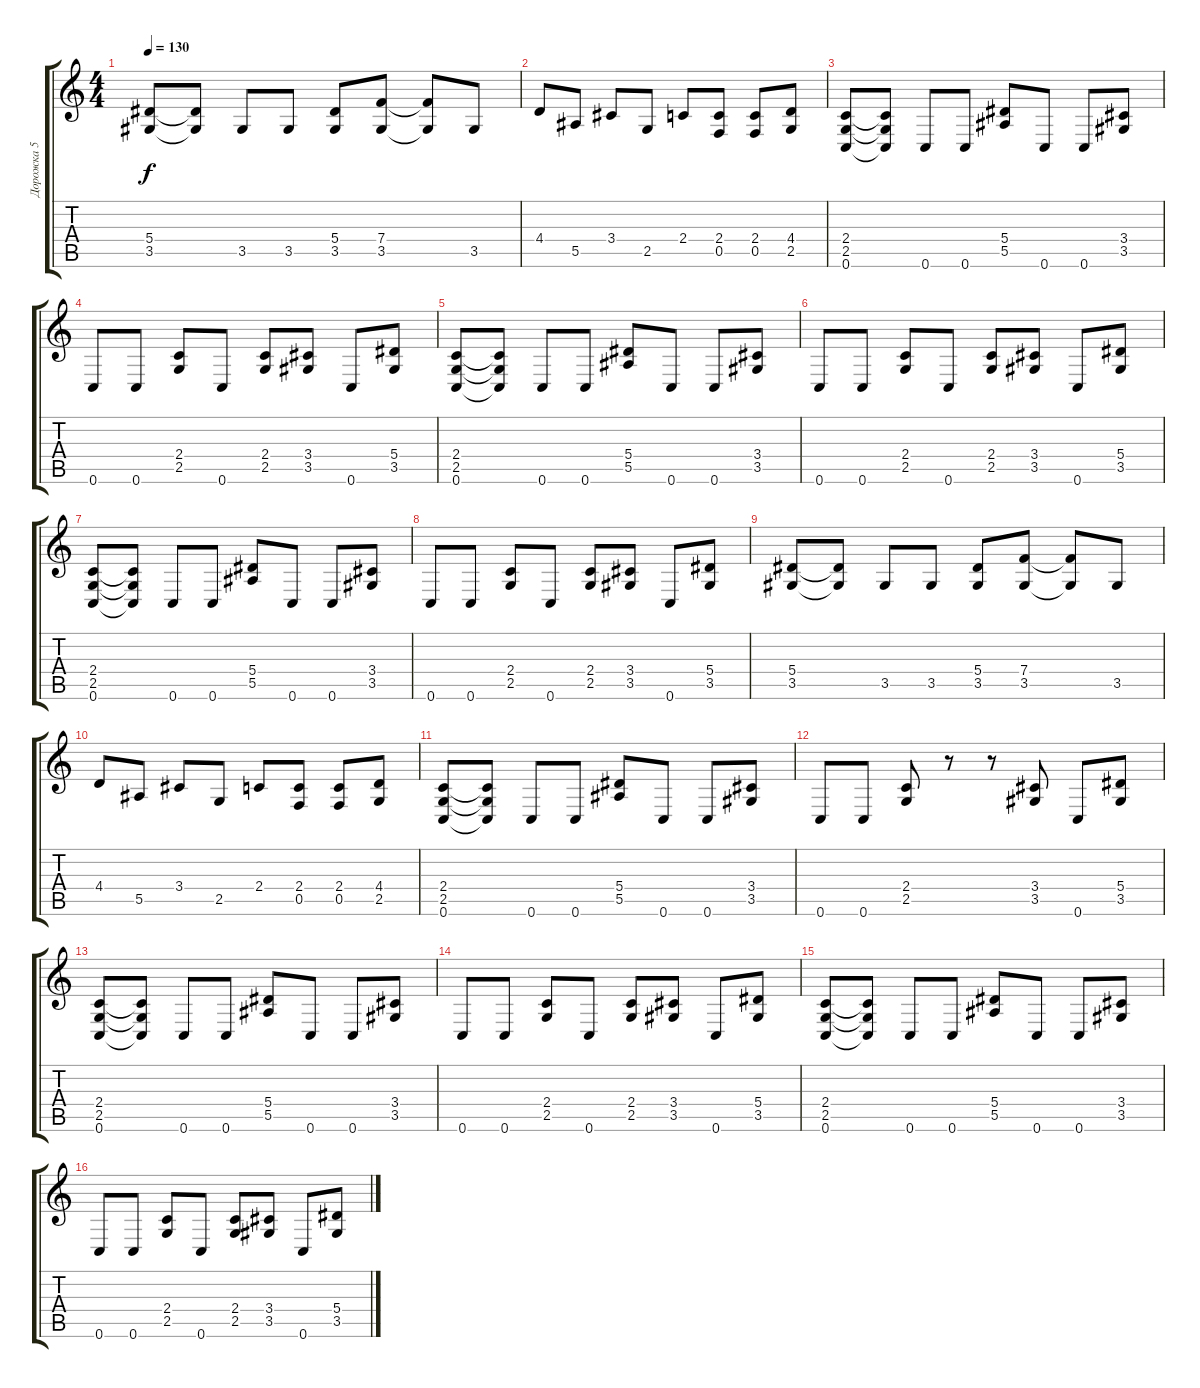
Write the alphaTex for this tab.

\track ("Дорожка 5" "Дорожка 5") {instrument distortionguitar}
\staff {score tabs}
\tuning (C4 G3 Eb3 Bb2 F2 C2) {hide}
\ts (4 4)
\tempo 130
\clef g2
\ks c
(5.4 3.5).8{dy f} (5.4{t} 3.5{t}).8 3.5.8 3.5.8 (5.4 3.5).8 (7.4 3.5).8 (7.4{t} 3.5{t}).8 3.5.8 |
4.4.8 5.5.8 3.4.8 2.5.8 2.4.8 (2.4 0.5).8 (2.4 0.5).8 (4.4 2.5).8 |
(2.4 2.5 0.6).8 (2.4{t} 2.5{t} 0.6{t}).8 0.6.8 0.6.8 (5.4 5.5).8 0.6.8 0.6.8 (3.4 3.5).8 |
0.6.8 0.6.8 (2.4 2.5).8 0.6.8 (2.4 2.5).8 (3.4 3.5).8 0.6.8 (5.4 3.5).8 |
(2.4 2.5 0.6).8 (2.4{t} 2.5{t} 0.6{t}).8 0.6.8 0.6.8 (5.4 5.5).8 0.6.8 0.6.8 (3.4 3.5).8 |
0.6.8 0.6.8 (2.4 2.5).8 0.6.8 (2.4 2.5).8 (3.4 3.5).8 0.6.8 (5.4 3.5).8 |
(2.4 2.5 0.6).8 (2.4{t} 2.5{t} 0.6{t}).8 0.6.8 0.6.8 (5.4 5.5).8 0.6.8 0.6.8 (3.4 3.5).8 |
0.6.8 0.6.8 (2.4 2.5).8 0.6.8 (2.4 2.5).8 (3.4 3.5).8 0.6.8 (5.4 3.5).8 |
(5.4 3.5).8 (5.4{t} 3.5{t}).8 3.5.8 3.5.8 (5.4 3.5).8 (7.4 3.5).8 (7.4{t} 3.5{t}).8 3.5.8 |
4.4.8 5.5.8 3.4.8 2.5.8 2.4.8 (2.4 0.5).8 (2.4 0.5).8 (4.4 2.5).8 |
(2.4 2.5 0.6).8 (2.4{t} 2.5{t} 0.6{t}).8 0.6.8 0.6.8 (5.4 5.5).8 0.6.8 0.6.8 (3.4 3.5).8 |
0.6.8 0.6.8 (2.4 2.5).8 r.8 r.8 (3.4 3.5).8 0.6.8 (5.4 3.5).8 |
(2.4 2.5 0.6).8 (2.4{t} 2.5{t} 0.6{t}).8 0.6.8 0.6.8 (5.4 5.5).8 0.6.8 0.6.8 (3.4 3.5).8 |
0.6.8 0.6.8 (2.4 2.5).8 0.6.8 (2.4 2.5).8 (3.4 3.5).8 0.6.8 (5.4 3.5).8 |
(2.4 2.5 0.6).8 (2.4{t} 2.5{t} 0.6{t}).8 0.6.8 0.6.8 (5.4 5.5).8 0.6.8 0.6.8 (3.4 3.5).8 |
0.6.8 0.6.8 (2.4 2.5).8 0.6.8 (2.4 2.5).8 (3.4 3.5).8 0.6.8 (5.4 3.5).8
